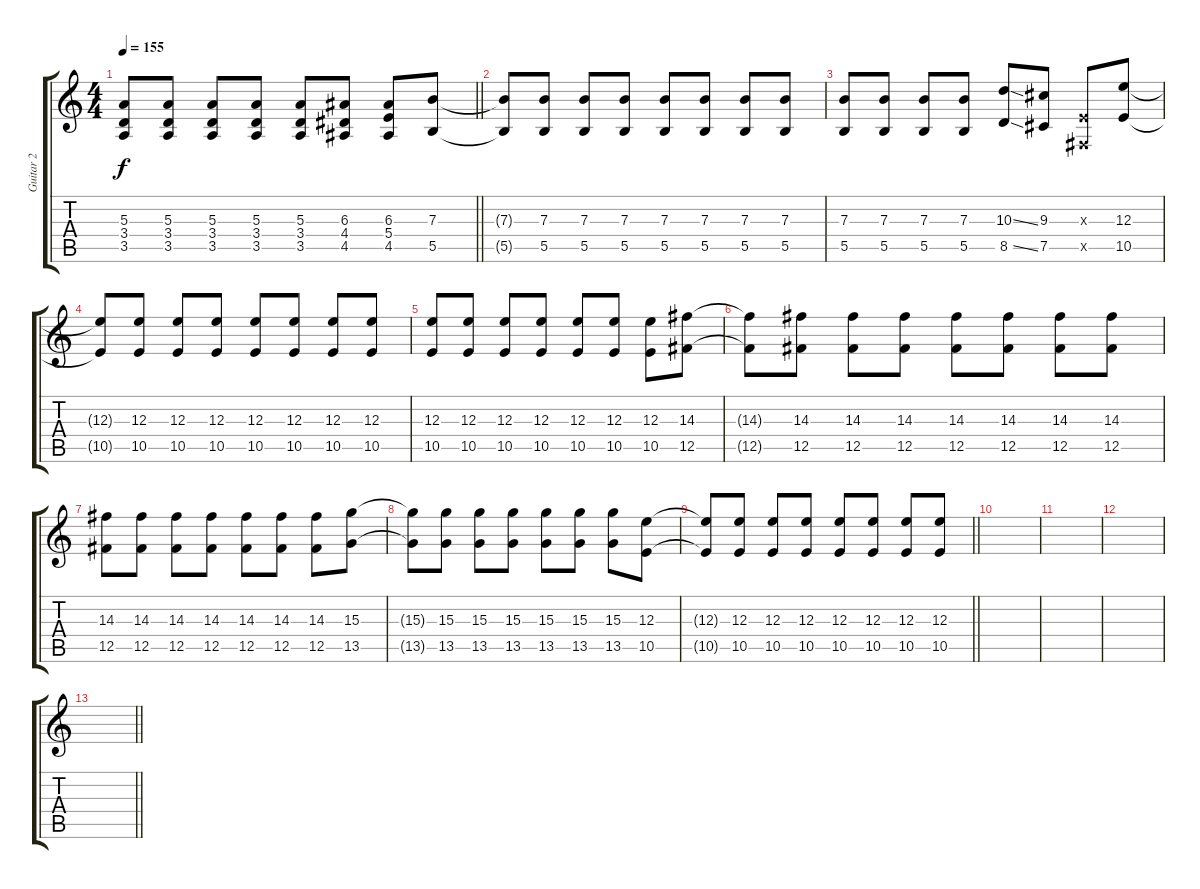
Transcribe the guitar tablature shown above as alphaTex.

\track ("Guitar 2" "Guitar 2") {instrument distortionguitar}
\staff {score tabs}
\tuning (Db4 Ab3 E3 B2 Gb2 B1) {hide}
\ts (4 4)
\tempo 155
\clef g2
\barLineRight lightlight
\ks c
(5.3{t} 3.4{t} 3.5{t}).8{dy f} (5.3 3.4 3.5).8 (5.3 3.4 3.5).8 (5.3 3.4 3.5).8 (5.3 3.4 3.5).8 (6.3 4.4 4.5).8 (6.3 5.4 4.5).8 (7.3 5.5).8 |
(7.3{t} 5.5{t}).8 (7.3 5.5).8 (7.3 5.5).8 (7.3 5.5).8 (7.3 5.5).8 (7.3 5.5).8 (7.3 5.5).8 (7.3 5.5).8 |
(7.3 5.5).8 (7.3 5.5).8 (7.3 5.5).8 (7.3 5.5).8 (10.3{ss} 8.5{ss}).8 (9.3 7.5).8 (0.3{x} 0.5{x}).8 (12.3 10.5).8 |
(12.3{t} 10.5{t}).8 (12.3 10.5).8 (12.3 10.5).8 (12.3 10.5).8 (12.3 10.5).8 (12.3 10.5).8 (12.3 10.5).8 (12.3 10.5).8 |
(12.3 10.5).8 (12.3 10.5).8 (12.3 10.5).8 (12.3 10.5).8 (12.3 10.5).8 (12.3 10.5).8 (12.3 10.5).8 (14.3 12.5).8 |
(14.3{t} 12.5{t}).8 (14.3 12.5).8 (14.3 12.5).8 (14.3 12.5).8 (14.3 12.5).8 (14.3 12.5).8 (14.3 12.5).8 (14.3 12.5).8 |
(14.3 12.5).8 (14.3 12.5).8 (14.3 12.5).8 (14.3 12.5).8 (14.3 12.5).8 (14.3 12.5).8 (14.3 12.5).8 (15.3 13.5).8 |
(15.3{t} 13.5{t}).8 (15.3 13.5).8 (15.3 13.5).8 (15.3 13.5).8 (15.3 13.5).8 (15.3 13.5).8 (15.3 13.5).8 (12.3 10.5).8 |
\barLineRight lightlight
(12.3{t} 10.5{t}).8 (12.3 10.5).8 (12.3 10.5).8 (12.3 10.5).8 (12.3 10.5).8 (12.3 10.5).8 (12.3 10.5).8 (12.3 10.5).8 |
|
|
|
\barLineRight lightlight
